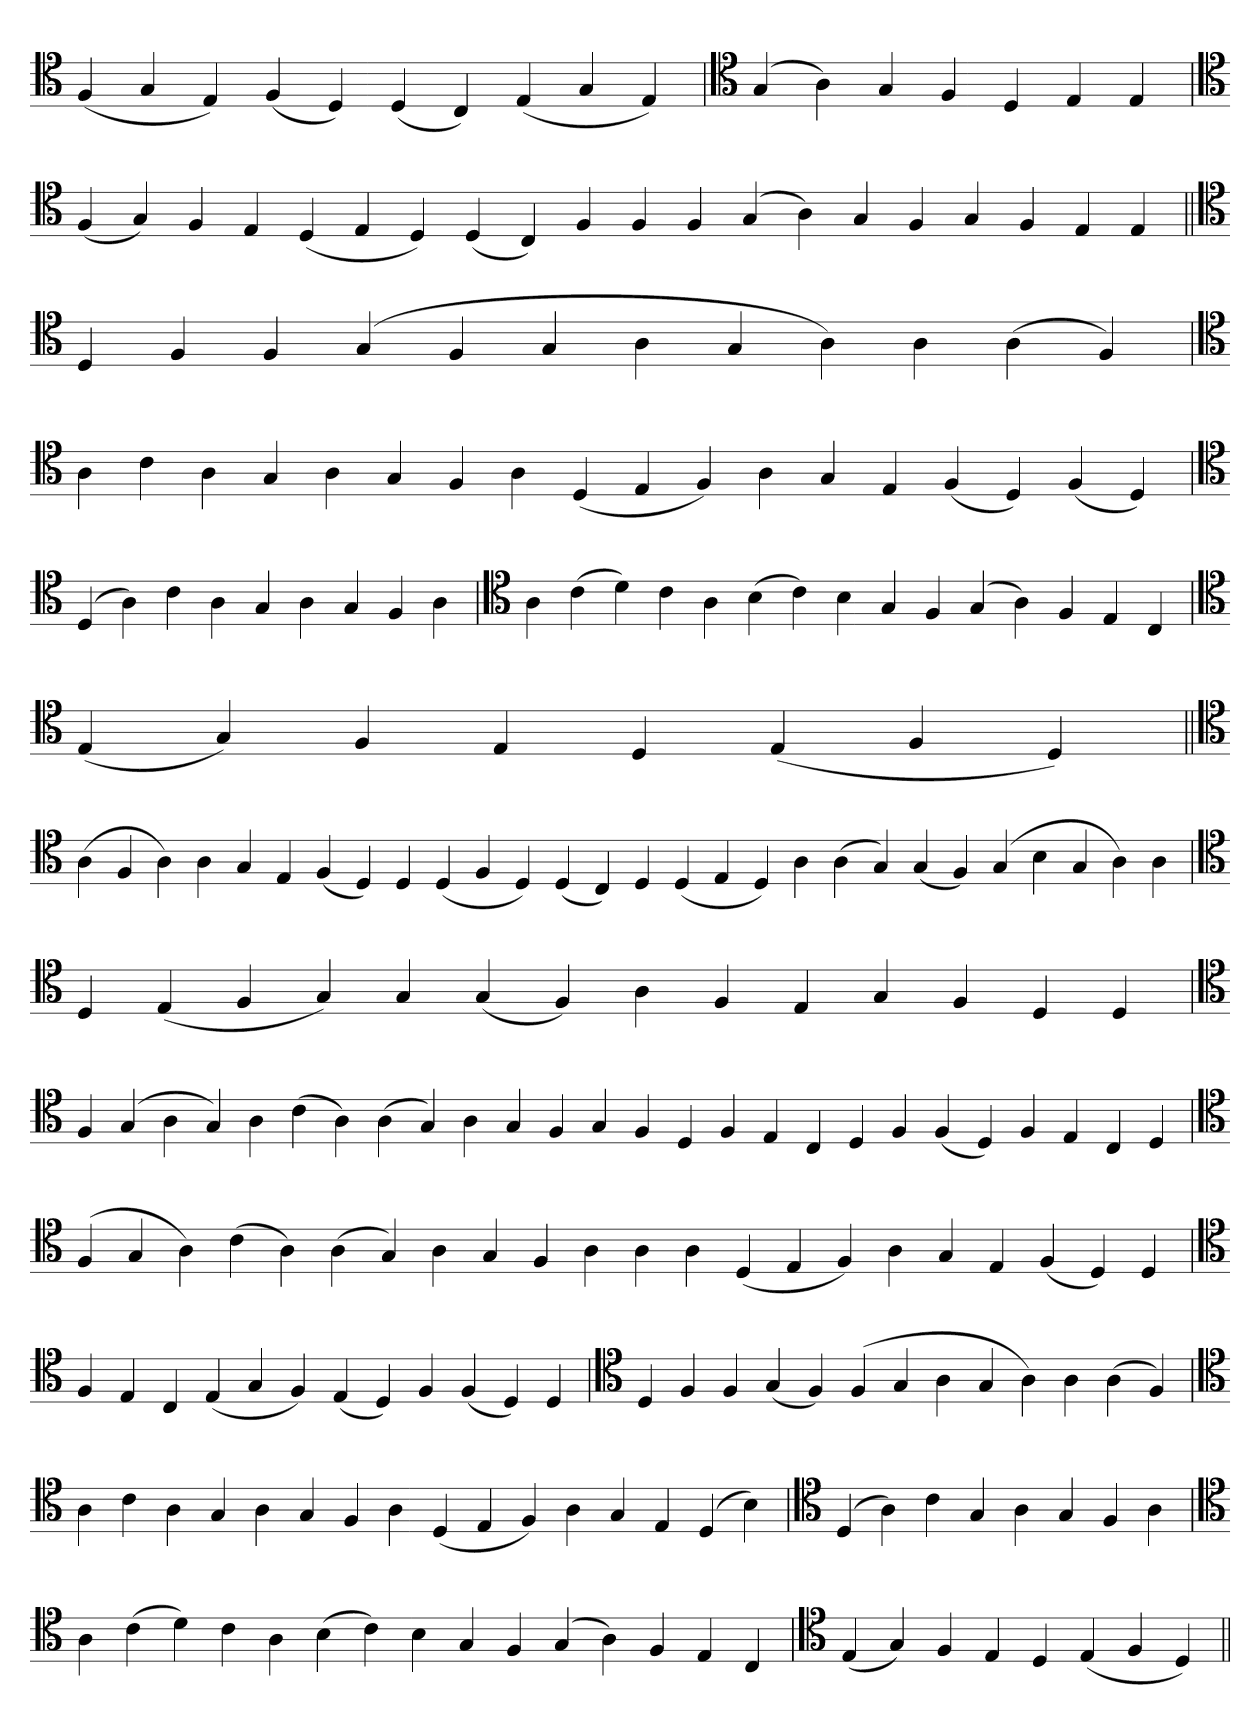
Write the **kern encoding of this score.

**kern
*part1
*staff1
*clefC4
=
(4F
4G
4E)
(4F
4D)
(4D
4C)
(4E
4G
4E)
=`
*clefC4
(4G
4A)
4G
4F
4D
4E
4E
=`
*clefC4
(4F
4G)
4F
4E
(4D
4E
4D)
(4D
4C)
4F
4F
4F
(4G
4A)
4G
4F
4G
4F
4E
4E
=||
*clefC4
4D
4F
4F
(4G
4F
4G
4A
4G
4A)
4A
(4A
4F)
=`
*clefC4
4A
4c
4A
4G
4A
4G
4F
4A
(4D
4E
4F)
4A
4G
4E
(4F
4D)
(4F
4D)
='
*clefC4
(4D
4A)
4c
4A
4G
4A
4G
4F
4A
=`
*clefC4
4A
(4c
4d)
4c
4A
(4B
4c)
4B
4G
4F
(4G
4A)
4F
4E
4C
=`
*clefC4
(4E
4G)
4F
4E
4D
(4E
4F
4D)
=||
*clefC4
(4A
4F
4A)
4A
4G
4E
(4F
4D)
4D
(4D
4F
4D)
(4D
4C)
4D
(4D
4E
4D)
4A
(4A
4G)
(4G
4F)
(4G
4B
4G
4A)
4A
='
*clefC4
4D
(4E
4F
4G)
4G
(4G
4F)
4A
4F
4E
4G
4F
4D
4D
=
*clefC4
4F
(4G
4A
4G)
4A
(4c
4A)
(4A
4G)
4A
4G
4F
4G
4F
4D
4F
4E
4C
4D
4F
(4F
4D)
4F
4E
4C
4D
=`
*clefC4
(4F
4G
4A)
(4c
4A)
(4A
4G)
4A
4G
4F
4A
4A
4A
(4D
4E
4F)
4A
4G
4E
(4F
4D)
4D
='
*clefC4
4F
4E
4C
(4E
4G
4F)
(4E
4D)
4F
(4F
4D)
4D
=
*clefC4
4D
4F
4F
(4G
4F)
(4F
4G
4A
4G
4A)
4A
(4A
4F)
=`
*clefC4
4A
4c
4A
4G
4A
4G
4F
4A
(4D
4E
4F)
4A
4G
4E
(4D
4B)
='
*clefC4
(4D
4A)
4c
4G
4A
4G
4F
4A
=`
*clefC4
4A
(4c
4d)
4c
4A
(4B
4c)
4B
4G
4F
(4G
4A)
4F
4E
4C
=`
*clefC4
(4E
4G)
4F
4E
4D
(4E
4F
4D)
=||
*-
